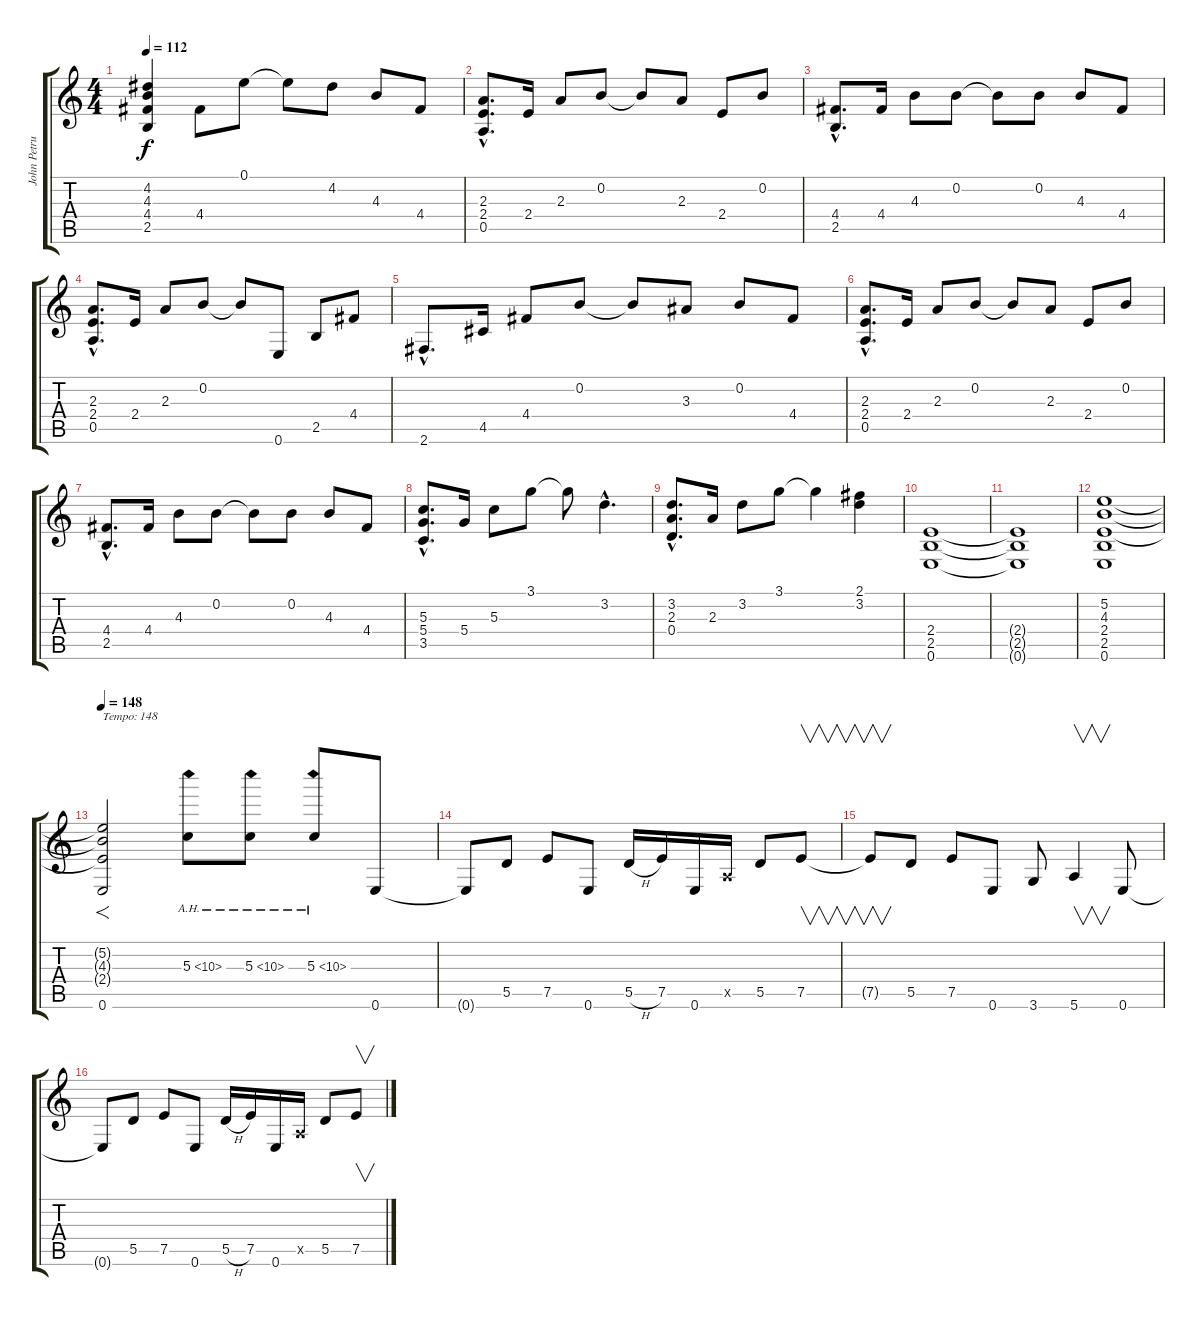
\track ("John Petrucci - 6 Strings Guitar" "John Petru") {instrument distortionguitar}
\staff {score tabs}
\tuning (E4 B3 G3 D3 A2 E2) {hide}
\ts (4 4)
\tempo 112
\clef g2
\ks c
(4.2 4.3 4.4 2.5).4{dy f} 4.4.8 0.1.8 0.1{t}.8 4.2.8 4.3.8 4.4.8 |
(2.3{hac} 2.4{hac} 0.5{hac}).8{d} 2.4.16 2.3.8 0.2.8 0.2{t}.8 2.3.8 2.4.8 0.2.8 |
(4.4{hac} 2.5{hac}).8{d} 4.4.16 4.3.8 0.2.8 0.2{t}.8 0.2.8 4.3.8 4.4.8 |
(2.3{hac} 2.4{hac} 0.5{hac}).8{d} 2.4.16 2.3.8 0.2.8 0.2{t}.8 0.6.8 2.5.8 4.4.8 |
2.6{hac}.8{d} 4.5.16 4.4.8 0.2.8 0.2{t}.8 3.3.8 0.2.8 4.4.8 |
(2.3{hac} 2.4{hac} 0.5{hac}).8{d} 2.4.16 2.3.8 0.2.8 0.2{t}.8 2.3.8 2.4.8 0.2.8 |
(4.4{hac} 2.5{hac}).8{d} 4.4.16 4.3.8 0.2.8 0.2{t}.8 0.2.8 4.3.8 4.4.8 |
(5.3{hac} 5.4{hac} 3.5{hac}).8{d} 5.4.16 5.3.8 3.1.8 3.1{t}.8 3.2{hac}.4{d} |
(3.2{hac} 2.3{hac} 0.4{hac}).8{d} 2.3.16 3.2.8 3.1.8 3.1{t}.4 (2.1 3.2).4 |
(2.4 2.5 0.6).1 |
(2.4{t} 2.5{t} 0.6{t}).1 |
(5.2 4.3 2.4 2.5 0.6).1 |
\tempo 148
(5.2{t} 4.3{t} 2.4{t} 0.6).2{f txt "Tempo: 148"} 5.3{ah 5}.8 5.3{ah 5}.8 5.3{ah 5}.8 0.6.8 |
0.6{t}.8 5.5.8 7.5.8 0.6.8 5.5{h}.16 7.5.16 0.6.16 0.5{x}.16 5.5.8 7.5.8{v} |
7.5{t}.8{v} 5.5.8 7.5.8 0.6.8 3.6.8 5.6.4{v} 0.6.8 |
0.6{t}.8 5.5.8 7.5.8 0.6.8 5.5{h}.16 7.5.16 0.6.16 0.5{x}.16 5.5.8 7.5.8{v}
